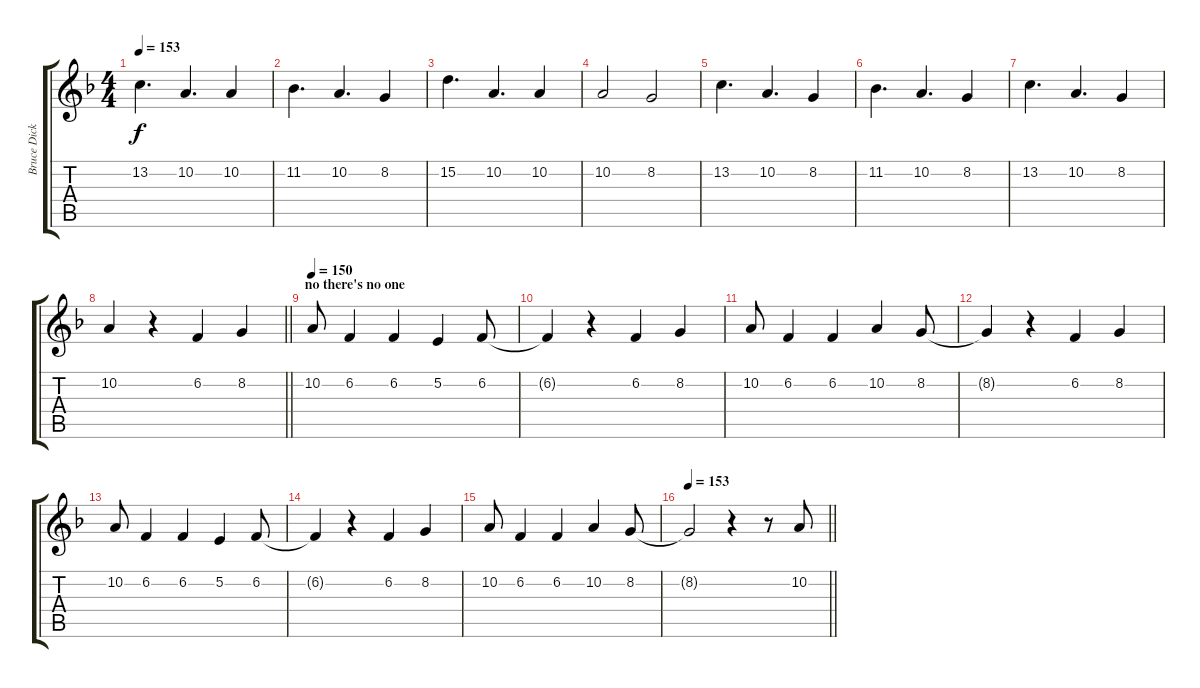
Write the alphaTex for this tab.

\track ("Bruce Dickinson" "Bruce Dick") {instrument cello}
\staff {score tabs}
\tuning (E4 B3 G3 D3 A2 E2) {hide}
\ts (4 4)
\tempo 153
\clef g2
\ks f
13.2.4{d dy f} 10.2.4{d} 10.2.4 |
11.2.4{d} 10.2.4{d} 8.2.4 |
15.2.4{d} 10.2.4{d} 10.2.4 |
10.2.2 8.2.2 |
13.2.4{d} 10.2.4{d} 8.2.4 |
11.2.4{d} 10.2.4{d} 8.2.4 |
13.2.4{d} 10.2.4{d} 8.2.4 |
\barLineRight lightlight
10.2.4 r.4 6.2.4 8.2.4 |
\section ("" "no there's no one")
\tempo 150
10.2.8 6.2.4 6.2.4 5.2.4 6.2.8 |
6.2{t}.4 r.4 6.2.4 8.2.4 |
10.2.8 6.2.4 6.2.4 10.2.4 8.2.8 |
8.2{t}.4 r.4 6.2.4 8.2.4 |
10.2.8 6.2.4 6.2.4 5.2.4 6.2.8 |
6.2{t}.4 r.4 6.2.4 8.2.4 |
10.2.8 6.2.4 6.2.4 10.2.4 8.2.8 |
\tempo 153
\barLineRight lightlight
8.2{t}.2 r.4 r.8 10.2.8
